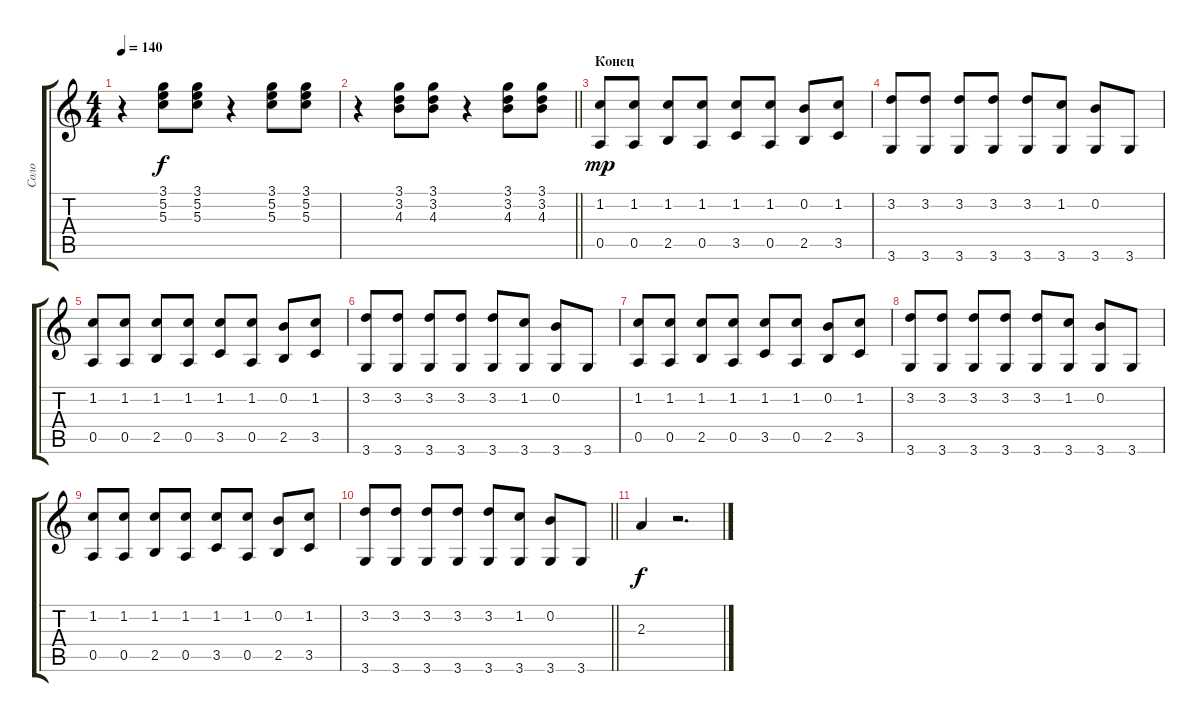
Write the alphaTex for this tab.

\track ("Соло" "Соло") {solo instrument distortionguitar}
\staff {score tabs}
\tuning (E4 B3 G3 D3 A2 E2) {hide}
\ts (4 4)
\tempo 140
\clef g2
\ks c
r.4{dy f} (3.1 5.2 5.3).8 (3.1 5.2 5.3).8 r.4 (3.1 5.2 5.3).8 (3.1 5.2 5.3).8 |
\barLineRight lightlight
r.4 (3.1 3.2 4.3).8 (3.1 3.2 4.3).8 r.4 (3.1 3.2 4.3).8 (3.1 3.2 4.3).8 |
\section ("" "Конец")
(1.2 0.5).8{dy mp} (1.2 0.5).8 (1.2 2.5).8 (1.2 0.5).8 (1.2 3.5).8 (1.2 0.5).8 (0.2 2.5).8 (1.2 3.5).8 |
(3.2 3.6).8 (3.2 3.6).8 (3.2 3.6).8 (3.2 3.6).8 (3.2 3.6).8 (1.2 3.6).8 (0.2 3.6).8 3.6.8 |
(1.2 0.5).8 (1.2 0.5).8 (1.2 2.5).8 (1.2 0.5).8 (1.2 3.5).8 (1.2 0.5).8 (0.2 2.5).8 (1.2 3.5).8 |
(3.2 3.6).8 (3.2 3.6).8 (3.2 3.6).8 (3.2 3.6).8 (3.2 3.6).8 (1.2 3.6).8 (0.2 3.6).8 3.6.8 |
(1.2 0.5).8 (1.2 0.5).8 (1.2 2.5).8 (1.2 0.5).8 (1.2 3.5).8 (1.2 0.5).8 (0.2 2.5).8 (1.2 3.5).8 |
(3.2 3.6).8 (3.2 3.6).8 (3.2 3.6).8 (3.2 3.6).8 (3.2 3.6).8 (1.2 3.6).8 (0.2 3.6).8 3.6.8 |
(1.2 0.5).8 (1.2 0.5).8 (1.2 2.5).8 (1.2 0.5).8 (1.2 3.5).8 (1.2 0.5).8 (0.2 2.5).8 (1.2 3.5).8 |
\barLineRight lightlight
(3.2 3.6).8 (3.2 3.6).8 (3.2 3.6).8 (3.2 3.6).8 (3.2 3.6).8 (1.2 3.6).8 (0.2 3.6).8 3.6.8 |
2.3.4{dy f} r.2{d}
